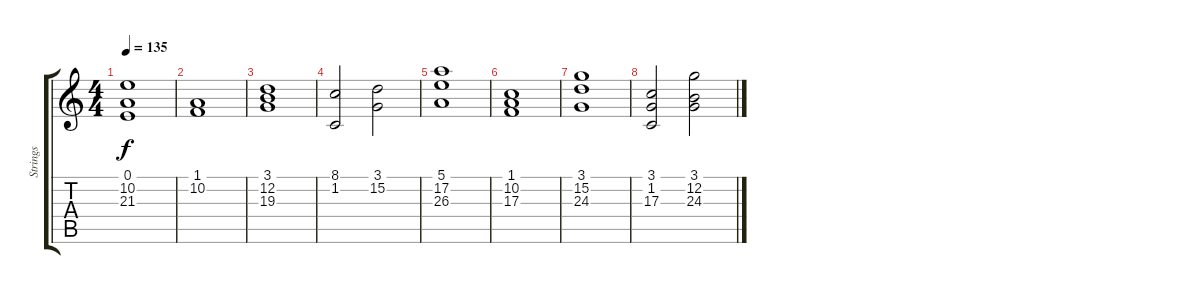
\track ("Strings" "Strings") {instrument stringensemble1}
\staff {score tabs}
\tuning (E4 B3 G3 D3 A2 E2) {hide}
\ts (4 4)
\tempo 135
\clef g2
\ks c
(0.1 10.2 21.3).1{dy f} |
(1.1 10.2).1 |
(3.1 12.2 19.3).1 |
(8.1 1.2).2 (3.1 15.2).2 |
(5.1 17.2 26.3).1 |
(1.1 10.2 17.3).1 |
(3.1 15.2 24.3).1 |
(3.1 1.2 17.3).2 (3.1 12.2 24.3).2
